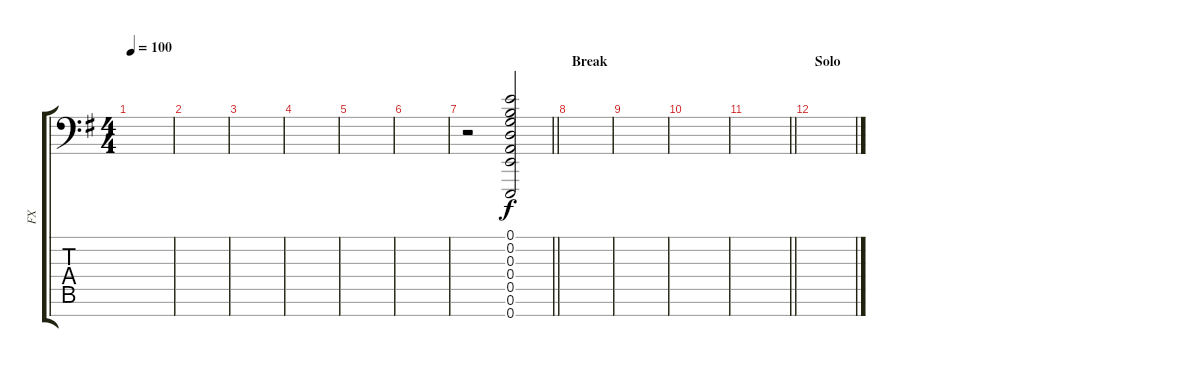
\track ("FX" "FX") {instrument reversecymbal}
\staff {score tabs}
\tuning (E4 B3 G3 D3 A2 E2 E1) {hide}
\ts (4 4)
\tempo 100
\clef f4
\ks eminor
|
|
|
|
|
|
\barLineRight lightlight
r.2{volume 0 balance 8 instrument reversecymbal} (0.1 0.2 0.3 0.4 0.5 0.6 0.7).2{volume 16} |
\section ("" "Break")
|
|
|
\barLineRight lightlight
|
\section ("" "Solo")
